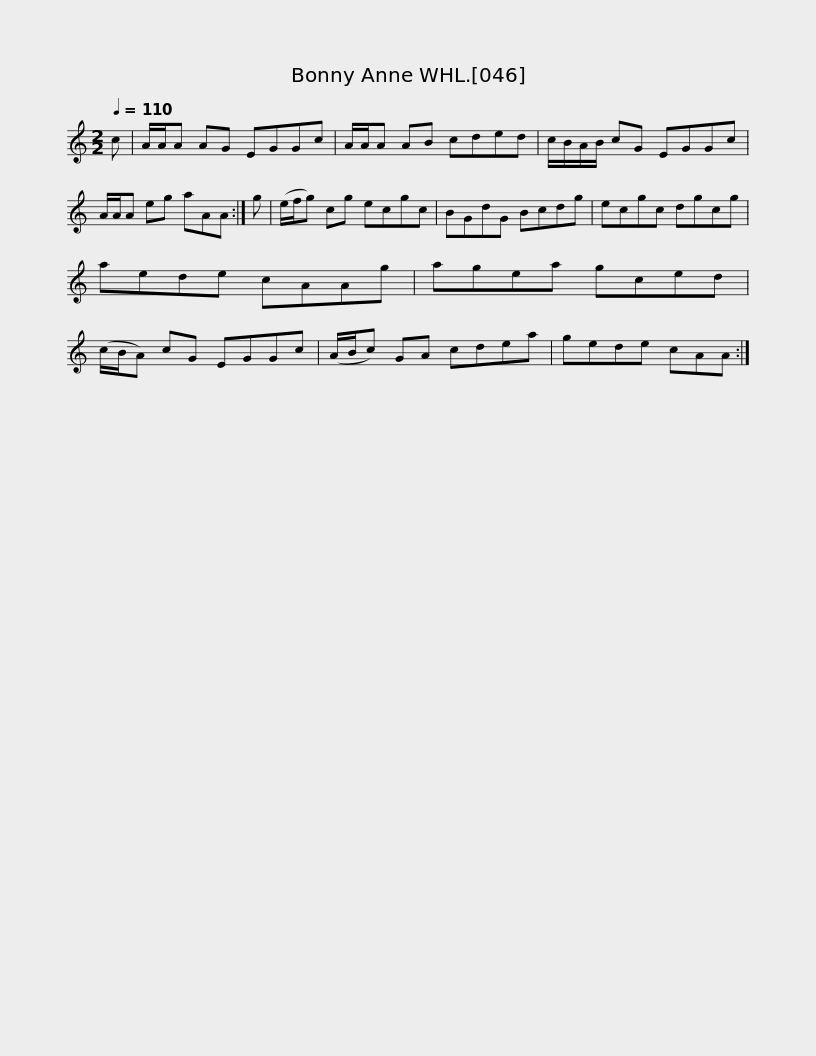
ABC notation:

X:1
L:1/8
Q:1/4=110
M:2/2
I:linebreak $
K:C
V:1 treble
V:1
 c | A/A/A AG EGGc | A/A/A AB cded | c/B/A/B/ cG EGGc | A/A/A eg aAA :| %5
 g |$ (e/f/g) cg ecgc | BGdG Bcdg | ecgc dgcg | aede cAAg | %10
 agea gced |$ (c/B/A) cG EGGc | (A/B/c) GA cdea | gede cAA :| %14
